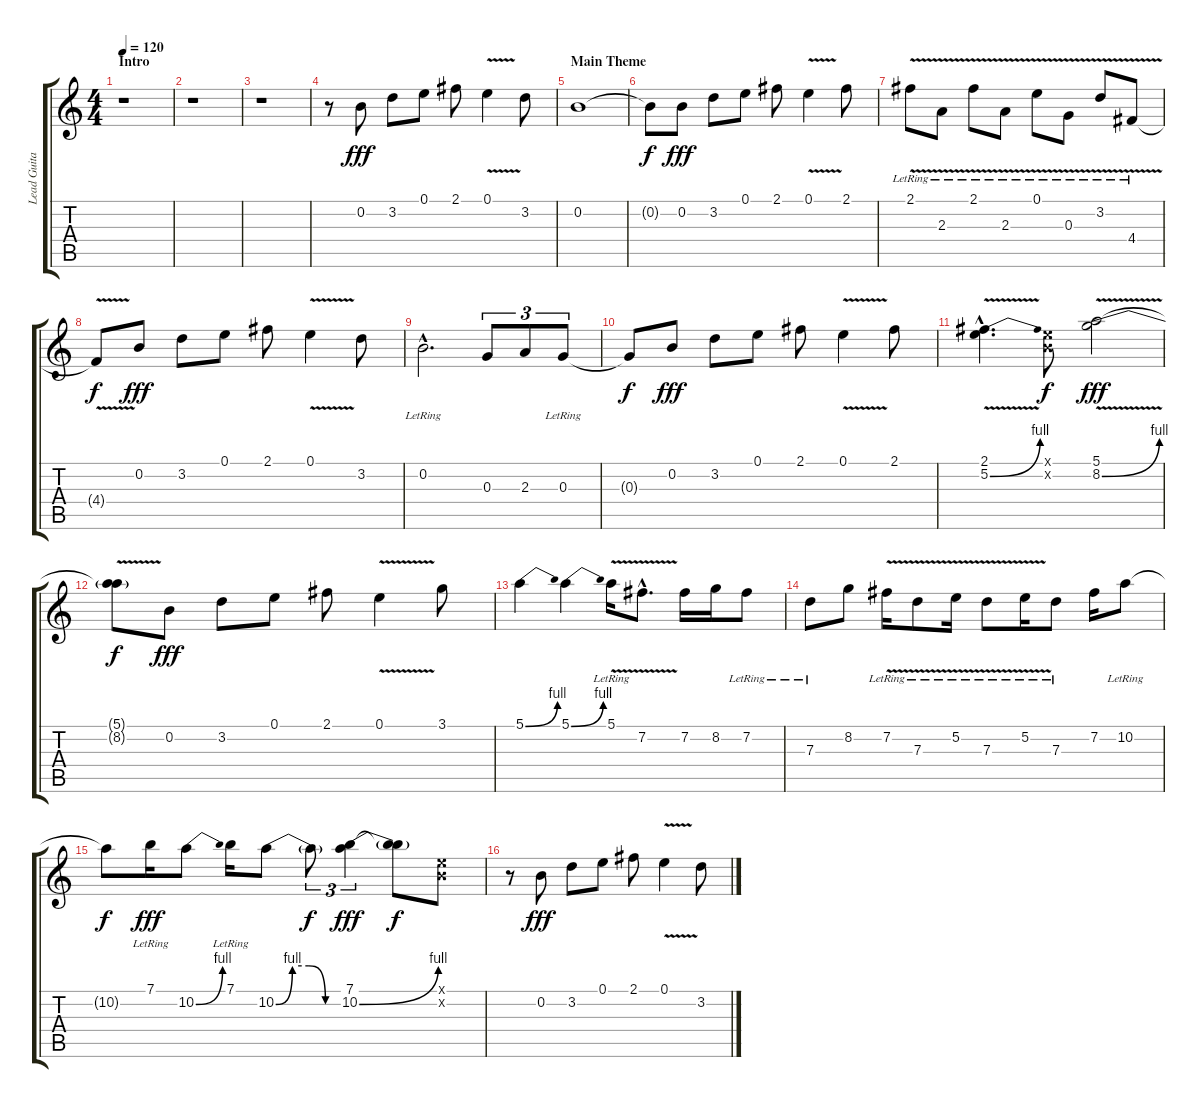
\track ("Lead Guitar" "Lead Guita") {instrument electricguitarclean}
\staff {score tabs}
\tuning (E4 B3 G3 D3 A2 E2) {hide}
\ts (4 4)
\section ("" "Intro")
\tempo 120
\clef g2
\ks c
r.1{dy fff instrument electricguitarclean} |
r.1 |
r.1 |
r.8 0.2.8 3.2.8 0.1.8 2.1.8 0.1{v}.4 3.2.8 |
\section ("" "Main Theme")
0.2.1 |
0.2{t}.8{dy f} 0.2.8{dy fff} 3.2.8 0.1.8 2.1.8 0.1{v}.4 2.1.8 |
2.1{v lr}.8 2.3{v lr}.8 2.1{v lr}.8 2.3{v lr}.8 0.1{v lr}.8 0.3{v lr}.8 3.2{v lr}.8 4.4{v lr}.8 |
4.4{t}.8{dy f} 0.2.8{dy fff} 3.2.8 0.1.8 2.1.8 0.1{v}.4 3.2.8 |
0.2{hac lr}.2{d} 0.3.8{tu (3 2)} 2.3.8{tu (3 2)} 0.3{lr}.8{tu (3 2)} |
0.3{t}.8{dy f} 0.2.8{dy fff} 3.2.8 0.1.8 2.1.8 0.1{v}.4 2.1.8 |
(2.1{hac} 5.2{be (bend 0 0 60 4) v hac}).4{d} (0.1{x} 0.2{x}).8{dy f} (5.1 8.2{be (bend 0 0 60 4) v}).2{dy fff} |
(5.1{t} 8.2{t}).8{dy f} 0.2.8{dy fff} 3.2.8 0.1.8 2.1.8 0.1{v}.4 3.1.8 |
5.1{be (bend 0 0 60 4)}.4 5.1{be (bend 0 0 60 4)}.4 5.1{v lr}.16 7.2{v hac}.8{d} 7.2.16 8.2.16 7.2{lr}.8 |
7.3{lr}.8 8.2.8 7.2{v lr}.16 7.3{v lr}.8 5.2{v lr}.16 7.3{v lr}.8 5.2{v lr}.16 7.3{lr}.8 7.2.16 10.2{lr}.8 |
10.2{t}.8{dy f} 7.1{lr}.16{dy fff} 10.2{be (bend 0 0 60 4)}.8 7.1{lr}.16 10.2{be (custom 0 0 15 4 30 4 45 0 60 0)}.8 10.2{t}.8{tu (3 2) dy f} (7.1 10.2{be (bend 0 0 60 4)}).4{tu (3 2) dy fff} (7.1{t} 10.2{t}).8{dy f} (0.1{x} 0.2{x}).8 |
r.8 0.2.8{dy fff} 3.2.8 0.1.8 2.1.8 0.1{v}.4 3.2.8
